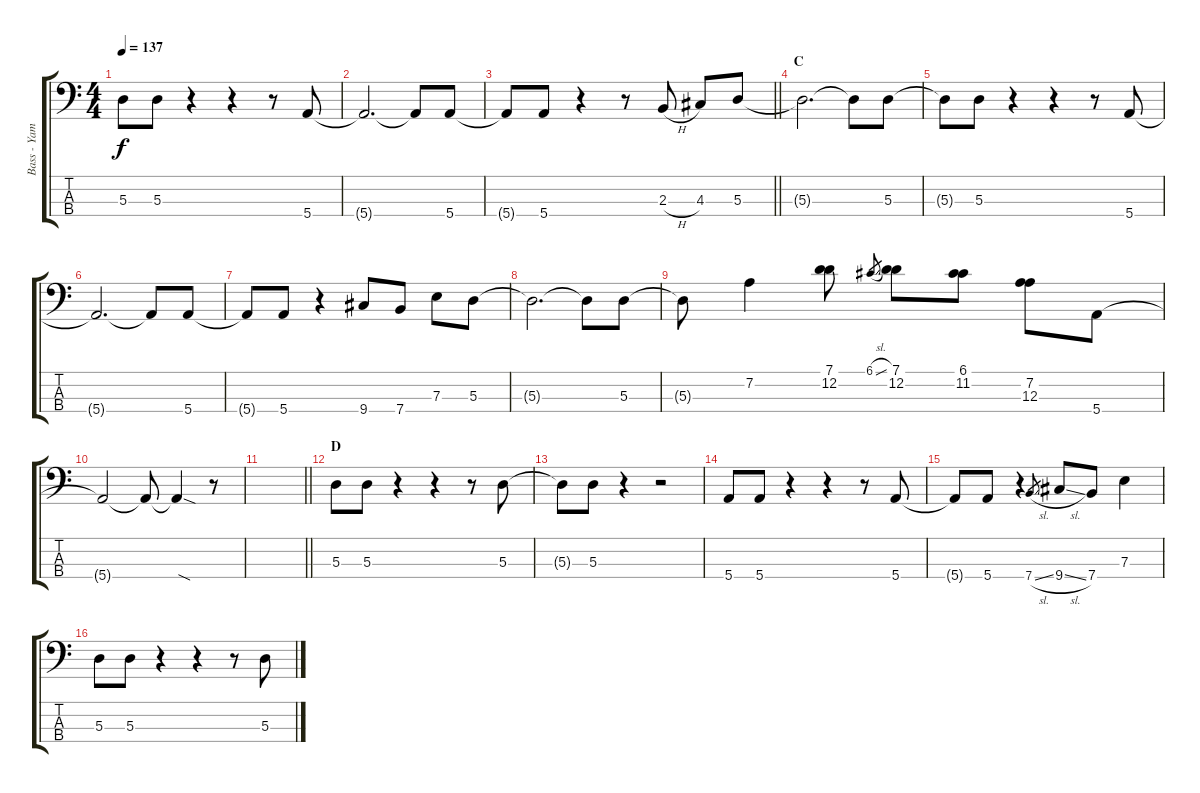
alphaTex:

\track ("Bass - Yamada" "Bass - Yam") {instrument electricbasspick}
\staff {score tabs}
\tuning (G2 D2 A1 E1) {hide}
\ts (4 4)
\tempo 137
\clef f4
\ks c
5.3{t}.8{dy f} 5.3.8 r.4 r.4 r.8 5.4.8 |
5.4{t}.2{d} 5.4{t}.8 5.4.8 |
\barLineRight lightlight
5.4{t}.8 5.4.8 r.4 r.8 2.3{h}.8 4.3.8 5.3.8 |
\section ("" "C")
5.3{t}.2{d} 5.3{t}.8 5.3.8 |
5.3{t}.8 5.3.8 r.4 r.4 r.8 5.4.8 |
5.4{t}.2{d} 5.4{t}.8 5.4.8 |
5.4{t}.8 5.4.8 r.4 9.4.8 7.4.8 7.3.8 5.3.8 |
5.3{t}.2{d} 5.3{t}.8 5.3.8 |
5.3{t}.8 7.2.4 (7.1 12.2).8 6.1{sl}.8{gr} (7.1 12.2).8 (6.1 11.2).8 (7.2 12.3).8 5.4.8 |
5.4{t}.2 5.4{t}.8 5.4{sod t}.4 r.8 |
\barLineRight lightlight
|
\section ("" "D")
5.3.8 5.3.8 r.4 r.4 r.8 5.3.8 |
5.3{t}.8 5.3.8 r.4 r.2 |
5.4.8 5.4.8 r.4 r.4 r.8 5.4.8 |
5.4{t}.8 5.4.8 r.4 7.4{sl}.8{gr} 9.4{sl}.8 7.4.8 7.3.4 |
5.3.8 5.3.8 r.4 r.4 r.8 5.3.8
